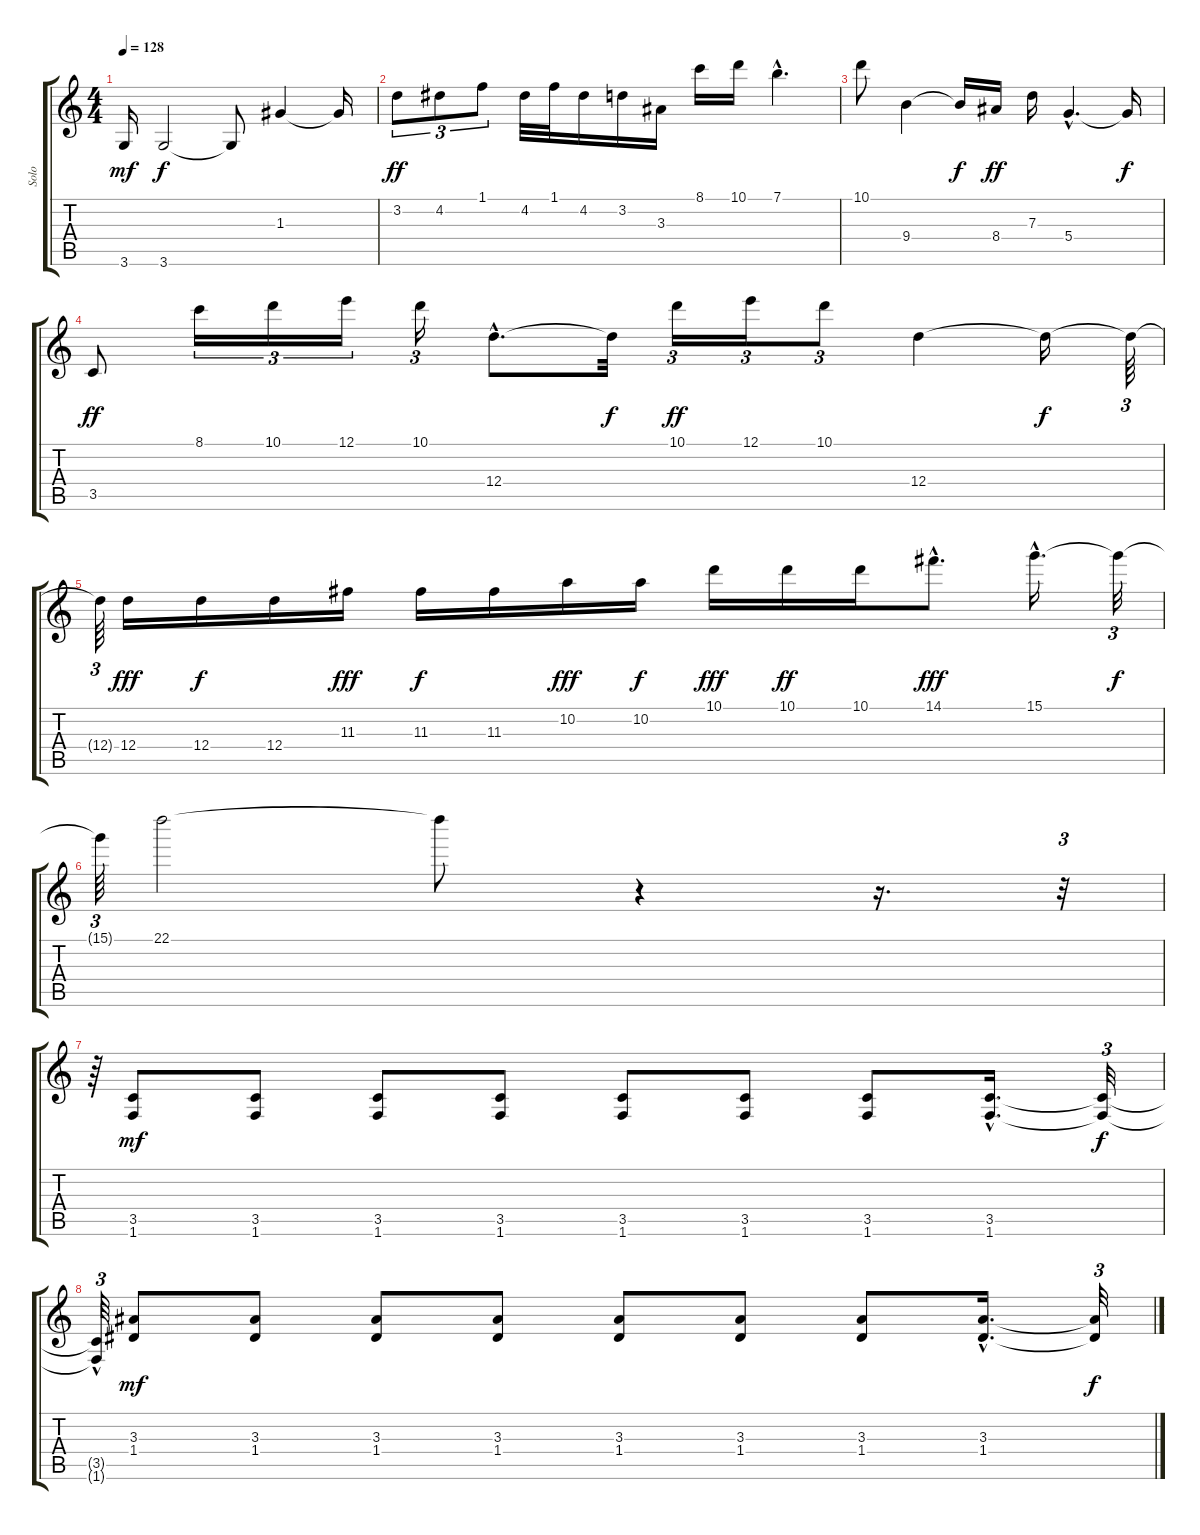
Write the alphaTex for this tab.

\track ("Solo" "Solo") {instrument distortionguitar}
\staff {score tabs}
\tuning (E4 B3 G3 D3 A2 E2) {hide}
\ts (4 4)
\tempo 128
\clef g2
\ks c
3.6.16{dy mf} 3.6.2{dy f} 3.6{t}.8 1.3.4{balance 8} 1.3{t}.16 |
3.2.8{tu (3 2) dy ff} 4.2.8{tu (3 2)} 1.1.8{tu (3 2)} 4.2.32 1.1.32 4.2.16 3.2.16 3.3.16 8.1.16 10.1.16 7.1{hac}.4{d} |
10.1.8 9.4.4 9.4{t}.16{dy f} 8.4.16{dy ff} 7.3.16 5.4{hac}.4{d} 5.4{t}.16{dy f} |
3.5.8{dy ff balance 3} 8.1.16{tu (3 2)} 10.1.16{tu (3 2)} 12.1.16{tu (3 2)} 10.1.16{tu (3 2)} 12.4{hac}.8{d} 12.4{t}.32{dy f} 10.1.16{tu (3 2) dy ff balance 13} 12.1.16{tu (3 2)} 10.1.8{tu (3 2)} 12.4.4 12.4{t}.16{dy f} 12.4{t}.64{tu (3 2)} |
12.4{t}.64{tu (3 2)} 12.4.16{dy fff balance 8} 12.4.16{dy f} 12.4.16 11.3.16{dy fff} 11.3.16{dy f} 11.3.16 10.2.16{dy fff} 10.2.16{dy f} 10.1.16{dy fff} 10.1.16{dy ff} 10.1.16 14.1{hac}.8{d dy fff} 15.1{hac}.16{d} 15.1{t}.32{tu (3 2) dy f} |
15.1{t}.64{tu (3 2)} 22.1.2 22.1{t}.8 r.4 r.16{d} r.32{tu (3 2)} |
r.64{tu (3 2)} (3.5 1.6).8{dy mf volume 14 instrument distortionguitar} (3.5 1.6).8 (3.5 1.6).8 (3.5 1.6).8 (3.5 1.6).8 (3.5 1.6).8 (3.5 1.6).8 (3.5{hac} 1.6{hac}).16{d} (3.5{t} 1.6{t}).32{tu (3 2) dy f} |
(3.5{hac t} 1.6{hac t}).64{tu (3 2)} (3.3 1.4).8{dy mf} (3.3 1.4).8 (3.3 1.4).8 (3.3 1.4).8 (3.3 1.4).8 (3.3 1.4).8 (3.3 1.4).8 (3.3{hac} 1.4{hac}).16{d} (3.3{t} 1.4{t}).32{tu (3 2) dy f}
